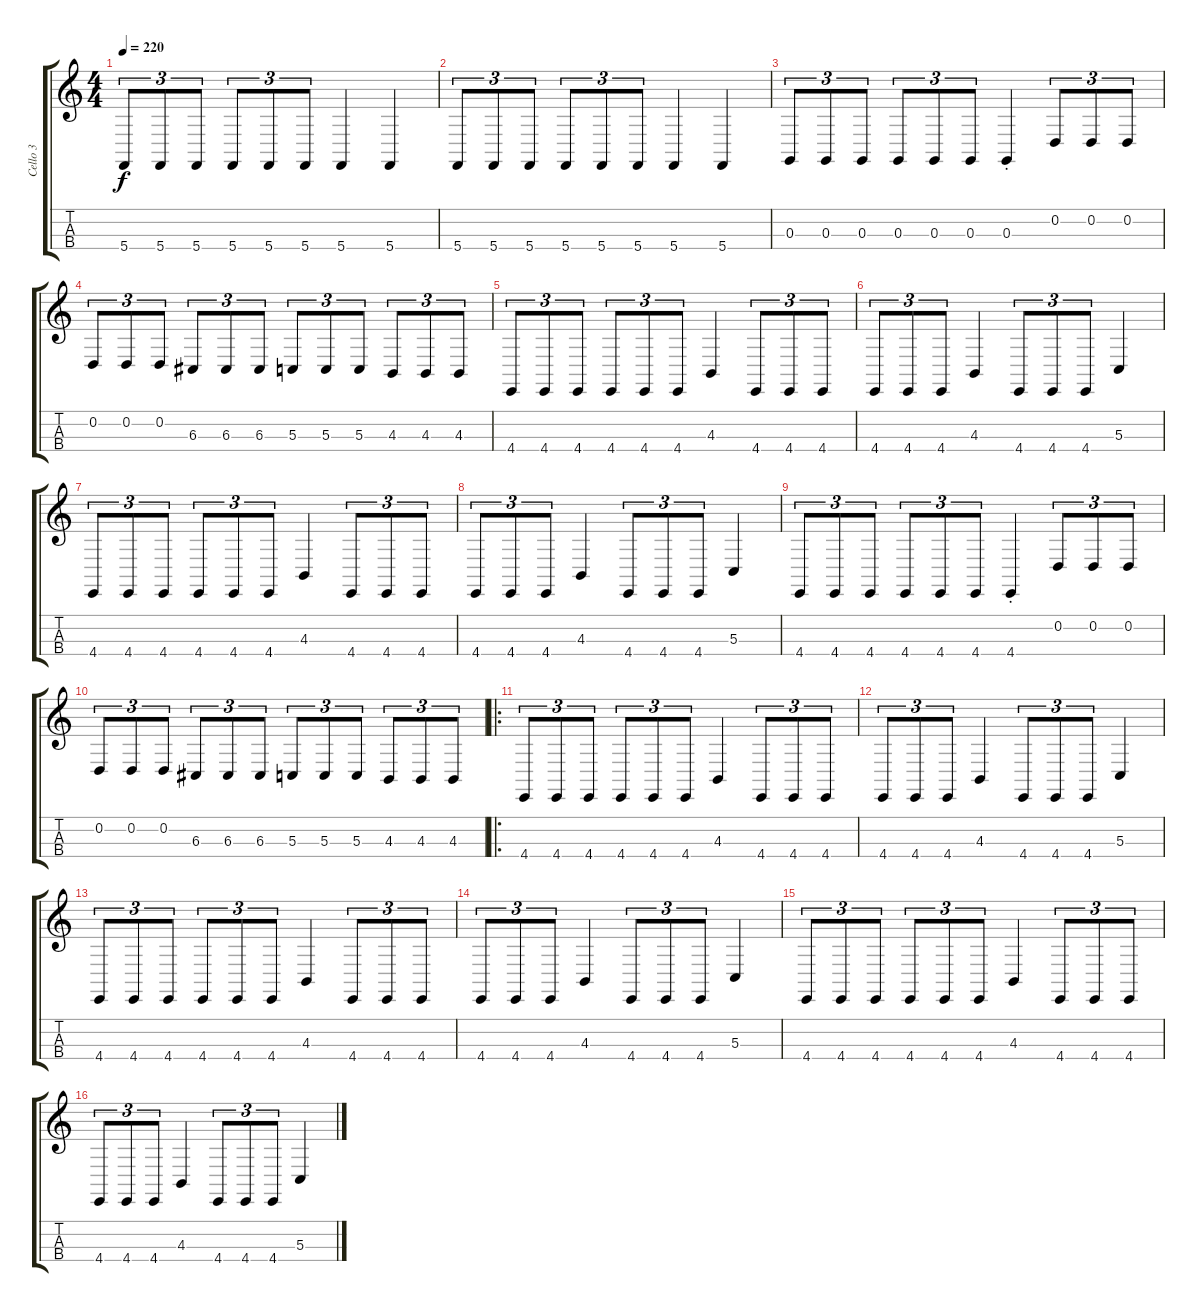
\track ("Cello 3" "Cello 3") {instrument cello}
\staff {score tabs}
\tuning (A3 D3 G2 C2) {hide}
\ts (4 4)
\tempo 220
\clef g2
\ks c
5.4.8{tu (3 2) dy f} 5.4.8{tu (3 2)} 5.4.8{tu (3 2)} 5.4.8{tu (3 2)} 5.4.8{tu (3 2)} 5.4.8{tu (3 2)} 5.4.4 5.4.4 |
5.4.8{tu (3 2)} 5.4.8{tu (3 2)} 5.4.8{tu (3 2)} 5.4.8{tu (3 2)} 5.4.8{tu (3 2)} 5.4.8{tu (3 2)} 5.4.4 5.4.4 |
0.3.8{tu (3 2)} 0.3.8{tu (3 2)} 0.3.8{tu (3 2)} 0.3.8{tu (3 2)} 0.3.8{tu (3 2)} 0.3.8{tu (3 2)} 0.3{st}.4 0.2.8{tu (3 2)} 0.2.8{tu (3 2)} 0.2.8{tu (3 2)} |
0.2.8{tu (3 2)} 0.2.8{tu (3 2)} 0.2.8{tu (3 2)} 6.3.8{tu (3 2)} 6.3.8{tu (3 2)} 6.3.8{tu (3 2)} 5.3.8{tu (3 2)} 5.3.8{tu (3 2)} 5.3.8{tu (3 2)} 4.3.8{tu (3 2)} 4.3.8{tu (3 2)} 4.3.8{tu (3 2)} |
4.4.8{tu (3 2)} 4.4.8{tu (3 2)} 4.4.8{tu (3 2)} 4.4.8{tu (3 2)} 4.4.8{tu (3 2)} 4.4.8{tu (3 2)} 4.3.4 4.4.8{tu (3 2)} 4.4.8{tu (3 2)} 4.4.8{tu (3 2)} |
4.4.8{tu (3 2)} 4.4.8{tu (3 2)} 4.4.8{tu (3 2)} 4.3.4 4.4.8{tu (3 2)} 4.4.8{tu (3 2)} 4.4.8{tu (3 2)} 5.3.4 |
4.4.8{tu (3 2)} 4.4.8{tu (3 2)} 4.4.8{tu (3 2)} 4.4.8{tu (3 2)} 4.4.8{tu (3 2)} 4.4.8{tu (3 2)} 4.3.4 4.4.8{tu (3 2)} 4.4.8{tu (3 2)} 4.4.8{tu (3 2)} |
4.4.8{tu (3 2)} 4.4.8{tu (3 2)} 4.4.8{tu (3 2)} 4.3.4 4.4.8{tu (3 2)} 4.4.8{tu (3 2)} 4.4.8{tu (3 2)} 5.3.4 |
4.4.8{tu (3 2)} 4.4.8{tu (3 2)} 4.4.8{tu (3 2)} 4.4.8{tu (3 2)} 4.4.8{tu (3 2)} 4.4.8{tu (3 2)} 4.4{st}.4 0.2.8{tu (3 2)} 0.2.8{tu (3 2)} 0.2.8{tu (3 2)} |
0.2.8{tu (3 2)} 0.2.8{tu (3 2)} 0.2.8{tu (3 2)} 6.3.8{tu (3 2)} 6.3.8{tu (3 2)} 6.3.8{tu (3 2)} 5.3.8{tu (3 2)} 5.3.8{tu (3 2)} 5.3.8{tu (3 2)} 4.3.8{tu (3 2)} 4.3.8{tu (3 2)} 4.3.8{tu (3 2)} |
\ro
4.4.8{tu (3 2)} 4.4.8{tu (3 2)} 4.4.8{tu (3 2)} 4.4.8{tu (3 2)} 4.4.8{tu (3 2)} 4.4.8{tu (3 2)} 4.3.4 4.4.8{tu (3 2)} 4.4.8{tu (3 2)} 4.4.8{tu (3 2)} |
4.4.8{tu (3 2)} 4.4.8{tu (3 2)} 4.4.8{tu (3 2)} 4.3.4 4.4.8{tu (3 2)} 4.4.8{tu (3 2)} 4.4.8{tu (3 2)} 5.3.4 |
4.4.8{tu (3 2)} 4.4.8{tu (3 2)} 4.4.8{tu (3 2)} 4.4.8{tu (3 2)} 4.4.8{tu (3 2)} 4.4.8{tu (3 2)} 4.3.4 4.4.8{tu (3 2)} 4.4.8{tu (3 2)} 4.4.8{tu (3 2)} |
4.4.8{tu (3 2)} 4.4.8{tu (3 2)} 4.4.8{tu (3 2)} 4.3.4 4.4.8{tu (3 2)} 4.4.8{tu (3 2)} 4.4.8{tu (3 2)} 5.3.4 |
4.4.8{tu (3 2)} 4.4.8{tu (3 2)} 4.4.8{tu (3 2)} 4.4.8{tu (3 2)} 4.4.8{tu (3 2)} 4.4.8{tu (3 2)} 4.3.4 4.4.8{tu (3 2)} 4.4.8{tu (3 2)} 4.4.8{tu (3 2)} |
4.4.8{tu (3 2)} 4.4.8{tu (3 2)} 4.4.8{tu (3 2)} 4.3.4 4.4.8{tu (3 2)} 4.4.8{tu (3 2)} 4.4.8{tu (3 2)} 5.3.4
